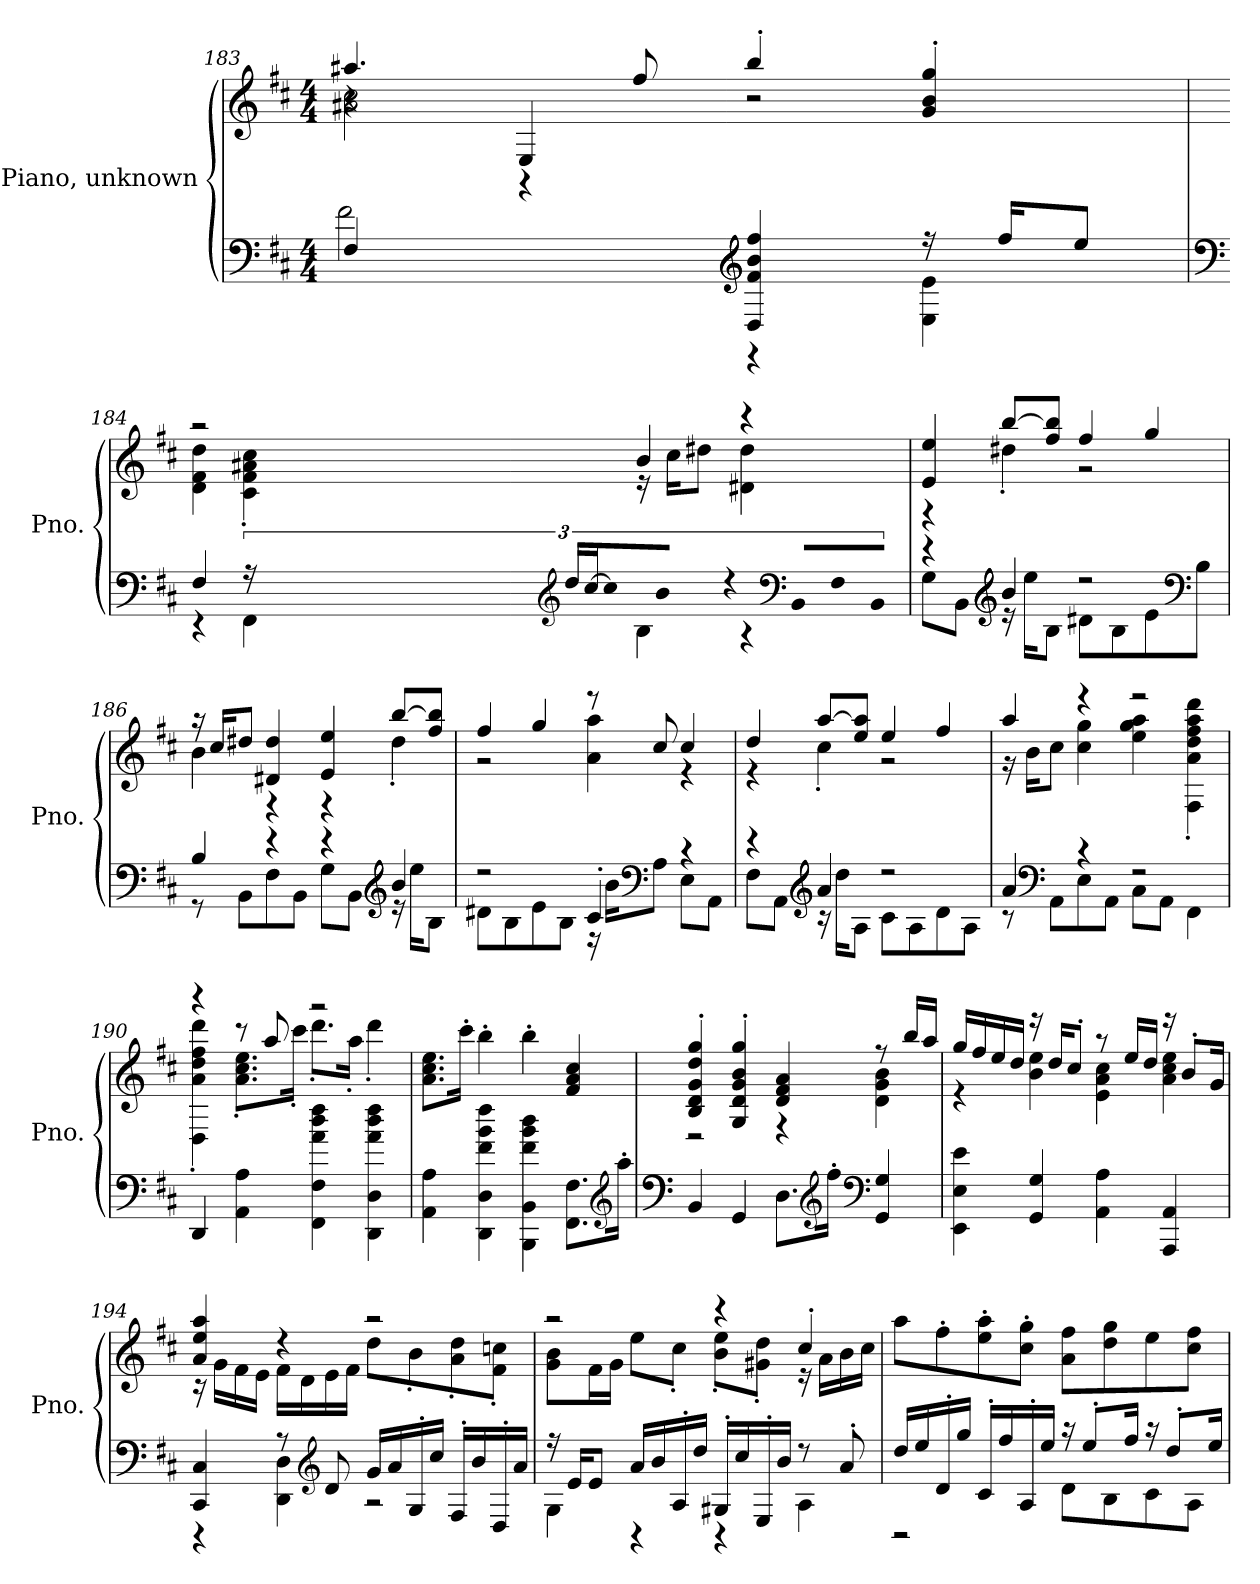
**kern	**kern
*part1	*part1
*staff2	*staff1
*I"Piano, unknown	*
*I'Pno.	*
*clefF4	*clefG2
*k[f#c#]	*k[f#c#]
*M4/4	*M4/4
=183	=183
*^	*^
*	*	*	*^
4F#/	2f#\	4.aa#X/	2a#X\ 2cc#\	4r
4r	.	.	.	4E/
.	.	8ff#/	.	.
*clefG2	*	*	*	*
4D/ 4f#/ 4b/ 4ff#/	4r	4bb'/	2r	2r
16r	4E\ 4e\	4g/' 4b/' 4gg/'	.	.
16ff#/KL	.	.	.	.
8ee/J	.	.	.	.
*	*	*v	*v	*v
=184	=184	=184
*clefF4	*	*
*	*	*^
4F#/	4r	2r	4d\ 4f#\ 4dd\
24r	4FF#\	.	4c#\' 4f#\' 4a#X\' 4cc#\'
*clefG2	*	*	*
24dd/LL	.	.	.
[24cc#/	.	.	.
16cc#/]	.	.	.
16b/JJ	.	.	.
8r	4B\	4b/	16r
.	.	.	16cc#\KL
*clefF4	*	*	*
8BB/L	.	.	8dd#X\J
8F#/	4r	4r	4d#X\ 4dd#\
8BB/J	.	.	.
!!LO:LB:g=z	!!
=185	=185	=185	=185
4r	8G\L	4e/ 4ee/	4r
.	8BB\J	.	.
*clefG2	*	*	*
4b/	16r	[8bb/L	4dd#X'\
.	16ee\KL	.	.
.	8B\J	8ff#/ 8bb/]J	.
2r	8d#X\L	4ff#/	2r
.	8B\	.	.
.	8e\	4gg/	.
*clefF4	*	*	*
.	8B\J	.	.
=186	=186	=186	=186
4B/	8r	16r	4b\
.	.	16cc#/KL	.
.	8BB\L	8dd#X/J	.
4r	8F#\	4d#X/ 4dd#/	4r
.	8BB\J	.	.
4r	8G\L	4e/ 4ee/	4r
.	8BB\J	.	.
*clefG2	*	*	*
4b/	16r	[8bb/L	4dd#'\
.	16ee\KL	.	.
.	8B\J	8ff#/ 8bb/]J	.
=187	=187	=187	=187
2r	8d#X\L	4ff#/	2r
.	8B\	.	.
.	8e\	4gg/	.
.	8B\J	.	.
4c#'/	16r	8r	4a\ 4aa\
.	16b\KL	.	.
*clefF4	*	*	*
.	8A\J	8cc#/	.
4r	8E\L	4cc#/	4r
.	8AA\J	.	.
!!LO:PB:g=z	!!
=188	=188	=188	=188
4r	8F#\L	4dd/	4r
.	8AA\J	.	.
*clefG2	*	*	*
4a/	16r	[8aa/L	4cc#'\
.	16dd\KL	.	.
.	8A\J	8ee/ 8aa/]J	.
2r	8c#\L	4ee/	2r
.	8A\	.	.
.	8d\	4ff#/	.
.	8A\J	.	.
=189	=189	=189	=189
4a/	8r	4aa/	16r
.	.	.	16b\KL
*clefF4	*	*	*
.	8AA\L	.	8cc#\J
4r	8E\	4r	4cc#\ 4gg\
.	8AA\J	.	.
2r	8C#\L	2r	4ee\ 4gg\ 4aa\
.	8AA\J	.	.
.	4FF#\	.	4F#\' 4a\' 4dd\' 4ff#\' 4aa\' 4ddd\'
*v	*v	*	*
=190	=190	=190
4DD/	4r	4D\' 4a\' 4dd\' 4ff#\' 4ddd\'
4AA\ 4A\	8r	8.a\' 8.cc#\' 8.ee\'L
.	8aa/	.
.	.	16ccc#'\Jk
4FF#\ 4F#\ 4a\ 4dd\ 4ff#\	2r	8.ddd'\L
.	.	16aa'\Jk
4DD\ 4D\ 4a\ 4dd\ 4ff#\	.	4ddd'\
*	*v	*v
=191	=191
4AA\ 4A\	8.a\ 8.cc#\ 8.ee\L
.	16ccc#'\Jk
4DD\ 4D\ 4f#\ 4b\ 4ff#\	4bb'\
4BBB\ 4BB\ 4f#\ 4b\ 4dd\	4bb'\
8.FF#\ 8.F#\L	4f#/ 4a/ 4cc#/
*clefG2	*
16aa'\Jk	.
!!LO:LB:g=z
=192	=192
*clefF4	*
*	*^
4BB/	4B/' 4d/' 4g/' 4dd/' 4gg/'	2r
4GG/	4G/' 4d/' 4g/' 4b/' 4gg/'	.
8.D\L	4d/ 4f#/ 4a/	4r
*clefG2	*	*
16ff#'\Jk	.	.
*clefF4	*	*
4GG/ 4G/	8r	4d\ 4g\ 4b\
.	16bb/LL	.
.	16aa/JJ	.
=193	=193	=193
4EE\ 4E\ 4e\	16gg/LL	4r
.	16ff#/	.
.	16ee/	.
.	16dd/JJ	.
4GG/ 4G/	16r	4b\ 4ee\
.	16dd/KL	.
.	8cc#'/J	.
4AA\ 4A\	8r	4e\ 4a\ 4cc#\
.	16ee/LL	.
.	16dd/JJ	.
4AAA/ 4AA/	16r	4a\ 4cc#\ 4ee\
.	8b'/L	.
.	16g/Jk	.
=194	=194	=194
*^	*	*
4CC#/ 4C#/	4r	4a/ 4ee/ 4aa/	16r
.	.	.	16g\LL
.	.	.	16f#\
.	.	.	16e\JJ
8r	4DD\ 4D\	4r	16f#\LL
.	.	.	16d\
*clefG2	*	*	*
8d/	.	.	16e\
.	.	.	16f#\JJ
16g/LL	2r	2r	8dd\L
16a/	.	.	.
16G'/	.	.	8b'\
16cc#/JJ	.	.	.
16F#'/LL	.	.	8a\' 8dd\'
16b/	.	.	.
16D'/	.	.	8f#\' 8ccn\'J
16a/JJ	.	.	.
!!LO:LB:g=z	!!
=195	=195	=195	=195
16r	4G\	2r	8g\ 8b\L
16e/KL	.	.	.
8e/J	.	.	16f#\L
.	.	.	16g\JJ
16a/LL	4r	.	8ee\L
16b/	.	.	.
16A'/	.	.	8cc#'\J
16dd/JJ	.	.	.
16G#X'/LL	4r	4r	8b\' 8ee\'L
16cc#/	.	.	.
16E'/	.	.	8g#X\' 8dd\'J
16b/JJ	.	.	.
8r	4A\	4cc#'/	16r
.	.	.	16a\LL
8a'/	.	.	16b\
.	.	.	16cc#\JJ
*	*	*v	*v
=196	=196	=196
16dd/LL	2r	8aa\L
16ee/	.	.
16d'/	.	8ff#'\
16gg/JJ	.	.
16c#'/LL	.	8ee\' 8aa\'
16ff#/	.	.
16A'/	.	8cc#\' 8gg\'J
16ee/JJ	.	.
16r	8d\L	8a\ 8ff#\L
8ee'/L	.	.
.	8B\	8dd\ 8gg\
16ff#/Jk	.	.
16r	8c#\	8ee\
8dd'/L	.	.
.	8A\J	8cc#\ 8ff#\J
16ee/Jk	.	.
*v	*v	*
=	=
*-	*-
